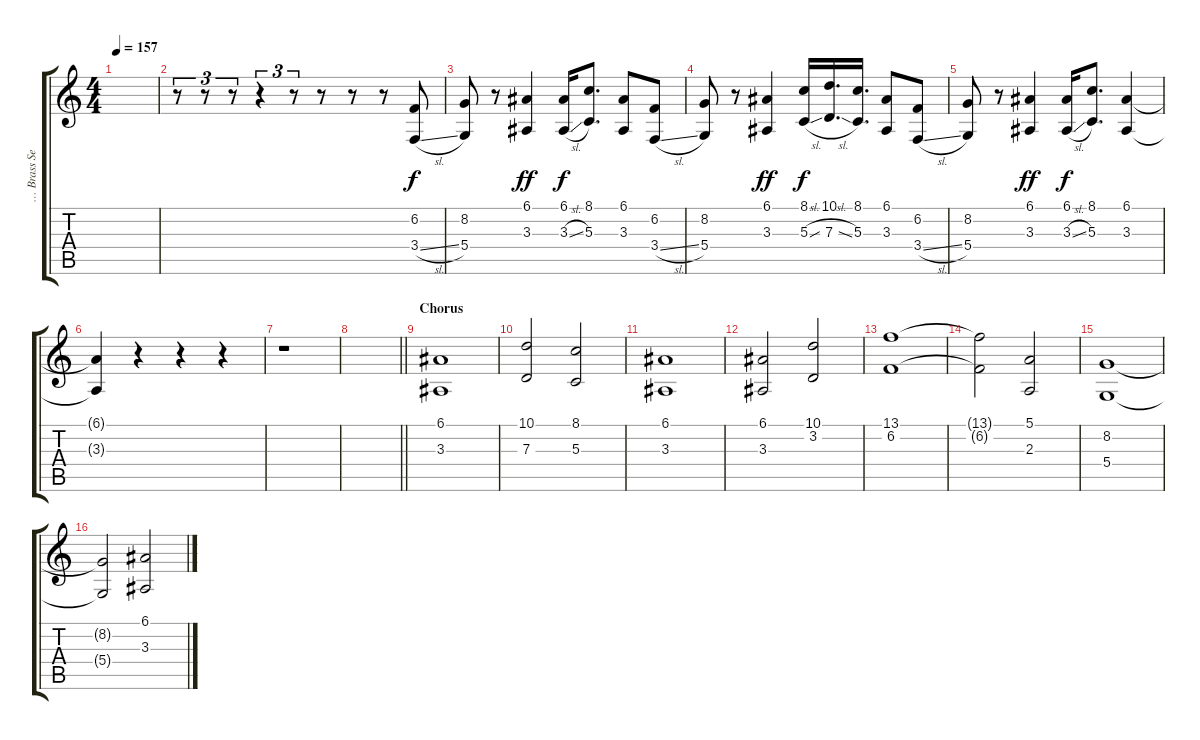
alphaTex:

\track ("… Brass Section …" "… Brass Se") {instrument stringensemble1}
\staff {score tabs}
\tuning (E4 B3 G3 D3 A2 E2) {hide}
\ts (4 4)
\tempo 157
\clef g2
\ks c
|
r.8{tu (3 2)} r.8{tu (3 2)} r.8{tu (3 2)} r.4{tu (3 2)} r.8{tu (3 2)} r.8 r.8 r.8 (6.2 3.4{sl}).8 |
(8.2 5.4).8 r.8 (6.1 3.3).4{dy ff} (6.1 3.3{sl}).16{dy f} (8.1 5.3).8{d} (6.1 3.3).8 (6.2 3.4{sl}).8 |
(8.2 5.4).8 r.8 (6.1 3.3).4{dy ff} (8.1 5.3{sl}).16{dy f} (10.1 7.3{sl}).16{d} (8.1 5.3).16{d} (6.1 3.3).8 (6.2 3.4{sl}).8 |
(8.2 5.4).8 r.8 (6.1 3.3).4{dy ff} (6.1 3.3{sl}).16{dy f} (8.1 5.3).8{d} (6.1 3.3).4 |
(6.1{t} 3.3{t}).4 r.4 r.4 r.4 |
r.1 |
\barLineRight lightlight
|
\section ("" "Chorus")
(6.1 3.3).1 |
(10.1 7.3).2 (8.1 5.3).2 |
(6.1 3.3).1 |
(6.1 3.3).2 (10.1 3.2).2 |
(13.1 6.2).1 |
(13.1{t} 6.2{t}).2 (5.1 2.3).2 |
(8.2 5.4).1 |
(8.2{t} 5.4{t}).2 (6.1 3.3).2
